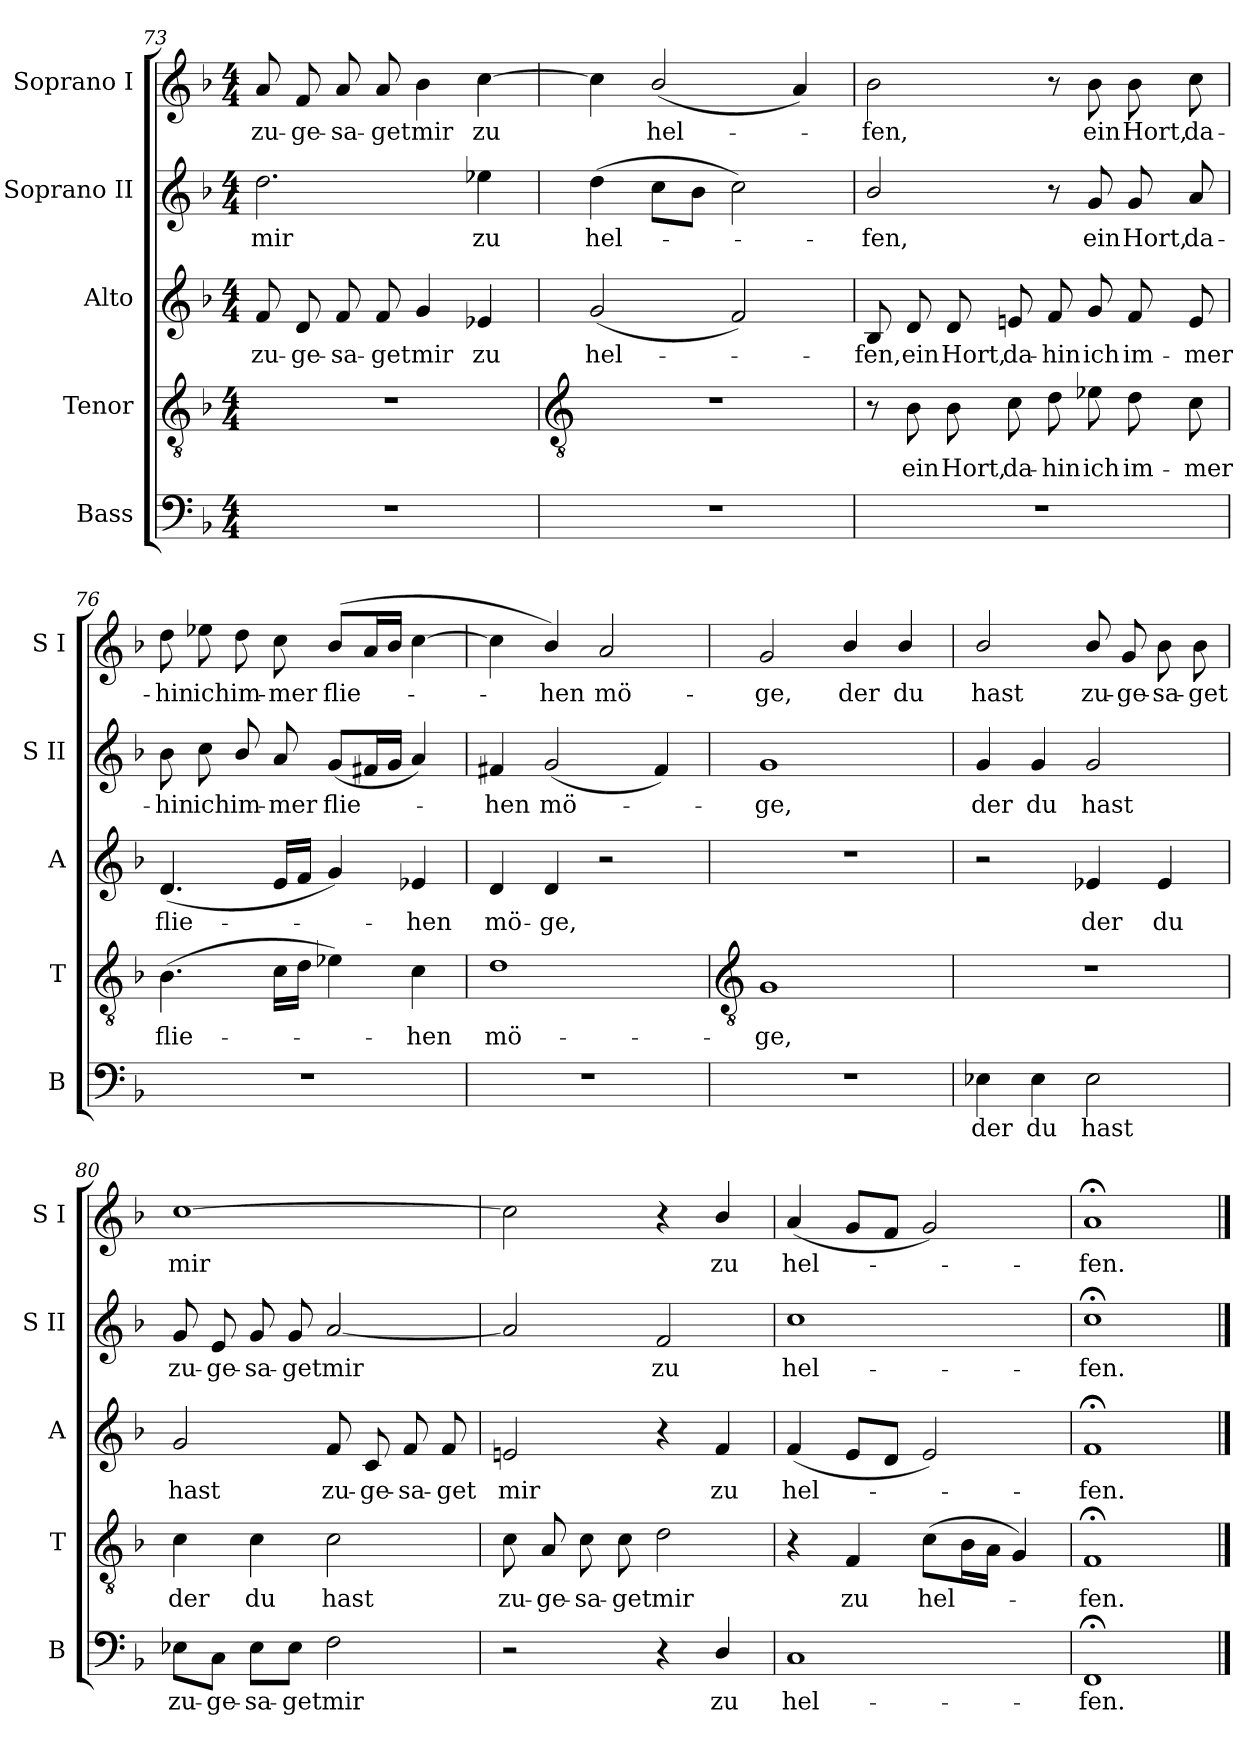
**kern	**text	**kern	**text	**kern	**text	**kern	**text	**kern	**text
*part5	*part5	*part4	*part4	*part3	*part3	*part2	*part2	*part1	*part1
*staff5	*staff5	*staff4	*staff4	*staff3	*staff3	*staff2	*staff2	*staff1	*staff1
*I"Bass	*	*I"Tenor	*	*I"Alto	*	*I"Soprano II	*	*I"Soprano I	*
*I'B	*	*I'T	*	*I'A	*	*I'S II	*	*I'S I	*
*clefF4	*	*clefGv2	*	*clefG2	*	*clefG2	*	*clefG2	*
*k[b-]	*	*k[b-]	*	*k[b-]	*	*k[b-]	*	*k[b-]	*
*F:	*	*F:	*	*F:	*	*F:	*	*F:	*
*M4/4	*	*M4/4	*	*M4/4	*	*M4/4	*	*M4/4	*
=73	=73	=73	=73	=73	=73	=73	=73	=73	=73
!	!	!	!	!	!LO:LY:b	!	!LO:LY:b	!	!LO:LY:b
1r	.	1r	.	8f	zu-	2.dd	mir	8a	zu-
!	!	!	!	!	!LO:LY:b	!	!	!	!LO:LY:b
.	.	.	.	8d	-ge-	.	.	8f	-ge-
!	!	!	!	!	!LO:LY:b	!	!	!	!LO:LY:b
.	.	.	.	8f	-sa-	.	.	8a	-sa-
!	!	!	!	!	!LO:LY:b	!	!	!	!LO:LY:b
.	.	.	.	8f	-get	.	.	8a	-get
!	!	!	!	!	!LO:LY:b	!	!	!	!LO:LY:b
.	.	.	.	4g	mir	.	.	4b-	mir
!	!	!	!	!	!LO:LY:b	!	!LO:LY:b	!	!LO:LY:b
.	.	.	.	4e-X	zu	4ee-X	zu	[4cc	zu
!!LO:LB:g=z
=74	=74	=74	=74	=74	=74	=74	=74	=74	=74
*	*	*clefGv2	*	*	*	*	*	*	*
!	!	!	!	!	!LO:LY:b	!	!LO:LY:b	!	!
1r	.	1r	.	(<2g	hel-	(>4dd	hel-	4cc]	.
!	!	!	!	!	!	!	!	!	!LO:LY:b
.	.	.	.	.	.	8ccL	.	(<2b-/	hel-
.	.	.	.	.	.	8b-J	.	.	.
.	.	.	.	2f)	.	2cc)	.	.	.
.	.	.	.	.	.	.	.	4a)	.
=75	=75	=75	=75	=75	=75	=75	=75	=75	=75
!	!	!	!	!	!LO:LY:b	!	!LO:LY:b	!	!LO:LY:b
1r	.	8r	.	8B-	fen,	2b-/	fen,	2b-	fen,
!	!	!	!LO:LY:b	!	!LO:LY:b	!	!	!	!
.	.	8B-	ein	8d	ein	.	.	.	.
!	!	!	!LO:LY:b	!	!LO:LY:b	!	!	!	!
.	.	8B-	Hort,	8d	Hort,	.	.	.	.
!	!	!	!LO:LY:b	!	!LO:LY:b	!	!	!	!
.	.	8c	da-	8en	da-	.	.	.	.
!	!	!	!LO:LY:b	!	!LO:LY:b	!	!	!	!
.	.	8d	-hin	8f	-hin	8r	.	8r	.
!	!	!	!LO:LY:b	!	!LO:LY:b	!	!LO:LY:b	!	!LO:LY:b
.	.	8e-X	ich	8g	ich	8g	ein	8b-	ein
!	!	!	!LO:LY:b	!	!LO:LY:b	!	!LO:LY:b	!	!LO:LY:b
.	.	8d	im-	8f	im-	8g	Hort,	8b-	Hort,
!	!	!	!LO:LY:b	!	!LO:LY:b	!	!LO:LY:b	!	!LO:LY:b
.	.	8c	-mer	8e	-mer	8a	da-	8cc	da-
=76	=76	=76	=76	=76	=76	=76	=76	=76	=76
!	!	!	!LO:LY:b	!	!LO:LY:b	!	!LO:LY:b	!	!LO:LY:b
1r	.	(>4.B-	flie-	(<4.d	flie-	8b-	-hin	8dd	-hin
!	!	!	!	!	!	!	!LO:LY:b	!	!LO:LY:b
.	.	.	.	.	.	8cc	ich	8ee-X	ich
!	!	!	!	!	!	!	!LO:LY:b	!	!LO:LY:b
.	.	.	.	.	.	8b-/	im-	8dd	im-
!	!	!	!	!	!	!	!LO:LY:b	!	!LO:LY:b
.	.	16cLL	.	16eLL	.	8a	-mer	8cc	-mer
.	.	16dJJ	.	16fJJ	.	.	.	.	.
!	!	!	!	!	!	!	!LO:LY:b	!	!LO:LY:b
.	.	4e-X)	.	4g)	.	(<8gL	flie-	(>8b-L	flie-
.	.	.	.	.	.	16f#XL	.	16aL	.
.	.	.	.	.	.	16gJJ	.	16b-JJ	.
!	!	!	!LO:LY:b	!	!LO:LY:b	!	!	!	!
.	.	4c	hen	4e-X	hen	4a)	.	[4cc	.
=77	=77	=77	=77	=77	=77	=77	=77	=77	=77
!	!	!	!LO:LY:b	!	!LO:LY:b	!	!LO:LY:b	!	!
1r	.	1d	mö-	4d	mö-	4f#X	hen	4cc]	.
!	!	!	!	!	!LO:LY:b	!	!LO:LY:b	!	!LO:LY:b
.	.	.	.	4d	-ge,	(<2g	mö-	4b-/)	hen
!	!	!	!	!	!	!	!	!	!LO:LY:b
.	.	.	.	2r	.	.	.	2a	mö-
.	.	.	.	.	.	4f#)	.	.	.
!!LO:LB:g=z
=78	=78	=78	=78	=78	=78	=78	=78	=78	=78
*	*	*clefGv2	*	*	*	*	*	*	*
!	!	!	!LO:LY:b	!	!	!	!LO:LY:b	!	!LO:LY:b
1r	.	1G	-ge,	1r	.	1g	ge,	2g	-ge,
!	!	!	!	!	!	!	!	!	!LO:LY:b
.	.	.	.	.	.	.	.	4b-/	der
!	!	!	!	!	!	!	!	!	!LO:LY:b
.	.	.	.	.	.	.	.	4b-/	du
=79	=79	=79	=79	=79	=79	=79	=79	=79	=79
!	!LO:LY:b	!	!	!	!	!	!LO:LY:b	!	!LO:LY:b
4E-X	der	1r	.	2r	.	4g	der	2b-/	hast
!	!LO:LY:b	!	!	!	!	!	!LO:LY:b	!	!
4E-	du	.	.	.	.	4g	du	.	.
!	!LO:LY:b	!	!	!	!LO:LY:b	!	!LO:LY:b	!	!LO:LY:b
2E-	hast	.	.	4e-X	der	2g	hast	8b-/	zu-
!	!	!	!	!	!	!	!	!	!LO:LY:b
.	.	.	.	.	.	.	.	8g	-ge-
!	!	!	!	!	!LO:LY:b	!	!	!	!LO:LY:b
.	.	.	.	4e-	du	.	.	8b-	-sa-
!	!	!	!	!	!	!	!	!	!LO:LY:b
.	.	.	.	.	.	.	.	8b-	-get
=80	=80	=80	=80	=80	=80	=80	=80	=80	=80
!	!LO:LY:b	!	!LO:LY:b	!	!LO:LY:b	!	!LO:LY:b	!	!LO:LY:b
8E-X\L	zu-	4c	der	2g	hast	8g	zu-	[1cc	mir
!	!LO:LY:b	!	!	!	!	!	!LO:LY:b	!	!
8C\J	-ge-	.	.	.	.	8e	-ge-	.	.
!	!LO:LY:b	!	!LO:LY:b	!	!	!	!LO:LY:b	!	!
8E-\L	-sa-	4c	du	.	.	8g	-sa-	.	.
!	!LO:LY:b	!	!	!	!	!	!LO:LY:b	!	!
8E-\J	-get	.	.	.	.	8g	-get	.	.
!	!LO:LY:b	!	!LO:LY:b	!	!LO:LY:b	!	!LO:LY:b	!	!
2F	mir	2c	hast	8f	zu-	[2a	mir	.	.
!	!	!	!	!	!LO:LY:b	!	!	!	!
.	.	.	.	8c	-ge-	.	.	.	.
!	!	!	!	!	!LO:LY:b	!	!	!	!
.	.	.	.	8f	-sa-	.	.	.	.
!	!	!	!	!	!LO:LY:b	!	!	!	!
.	.	.	.	8f	-get	.	.	.	.
=81	=81	=81	=81	=81	=81	=81	=81	=81	=81
!	!	!	!LO:LY:b	!	!LO:LY:b	!	!	!	!
2r	.	8c	zu-	2en	mir	2a]	.	2cc]	.
!	!	!	!LO:LY:b	!	!	!	!	!	!
.	.	8A	-ge-	.	.	.	.	.	.
!	!	!	!LO:LY:b	!	!	!	!	!	!
.	.	8c	-sa-	.	.	.	.	.	.
!	!	!	!LO:LY:b	!	!	!	!	!	!
.	.	8c	-get	.	.	.	.	.	.
!	!	!	!LO:LY:b	!	!	!	!LO:LY:b	!	!
4r	.	2d	mir	4r	.	2f	zu	4r	.
!	!LO:LY:b	!	!	!	!LO:LY:b	!	!	!	!LO:LY:b
4D/	zu	.	.	4f	zu	.	.	4b-/	zu
=82	=82	=82	=82	=82	=82	=82	=82	=82	=82
!	!LO:LY:b	!	!	!	!LO:LY:b	!	!LO:LY:b	!	!LO:LY:b
1C	hel-	4r	.	(<4f	hel-	1cc	hel-	(<4a	hel-
!	!	!	!LO:LY:b	!	!	!	!	!	!
.	.	4F	zu	8eL	.	.	.	8gL	.
.	.	.	.	8dJ	.	.	.	8fJ	.
!	!	!	!LO:LY:b	!	!	!	!	!	!
.	.	(>8cL	hel-	2e)	.	.	.	2g)	.
.	.	16B-L	.	.	.	.	.	.	.
.	.	16AJJ	.	.	.	.	.	.	.
.	.	4G)	.	.	.	.	.	.	.
=83	=83	=83	=83	=83	=83	=83	=83	=83	=83
!	!LO:LY:b	!	!LO:LY:b	!	!LO:LY:b	!	!LO:LY:b	!	!LO:LY:b
1FF;<	-fen.	1F;<	fen.	1f;<	fen.	1cc;<	-fen.	1a;<	fen.
==	==	==	==	==	==	==	==	==	==
*-	*-	*-	*-	*-	*-	*-	*-	*-	*-
